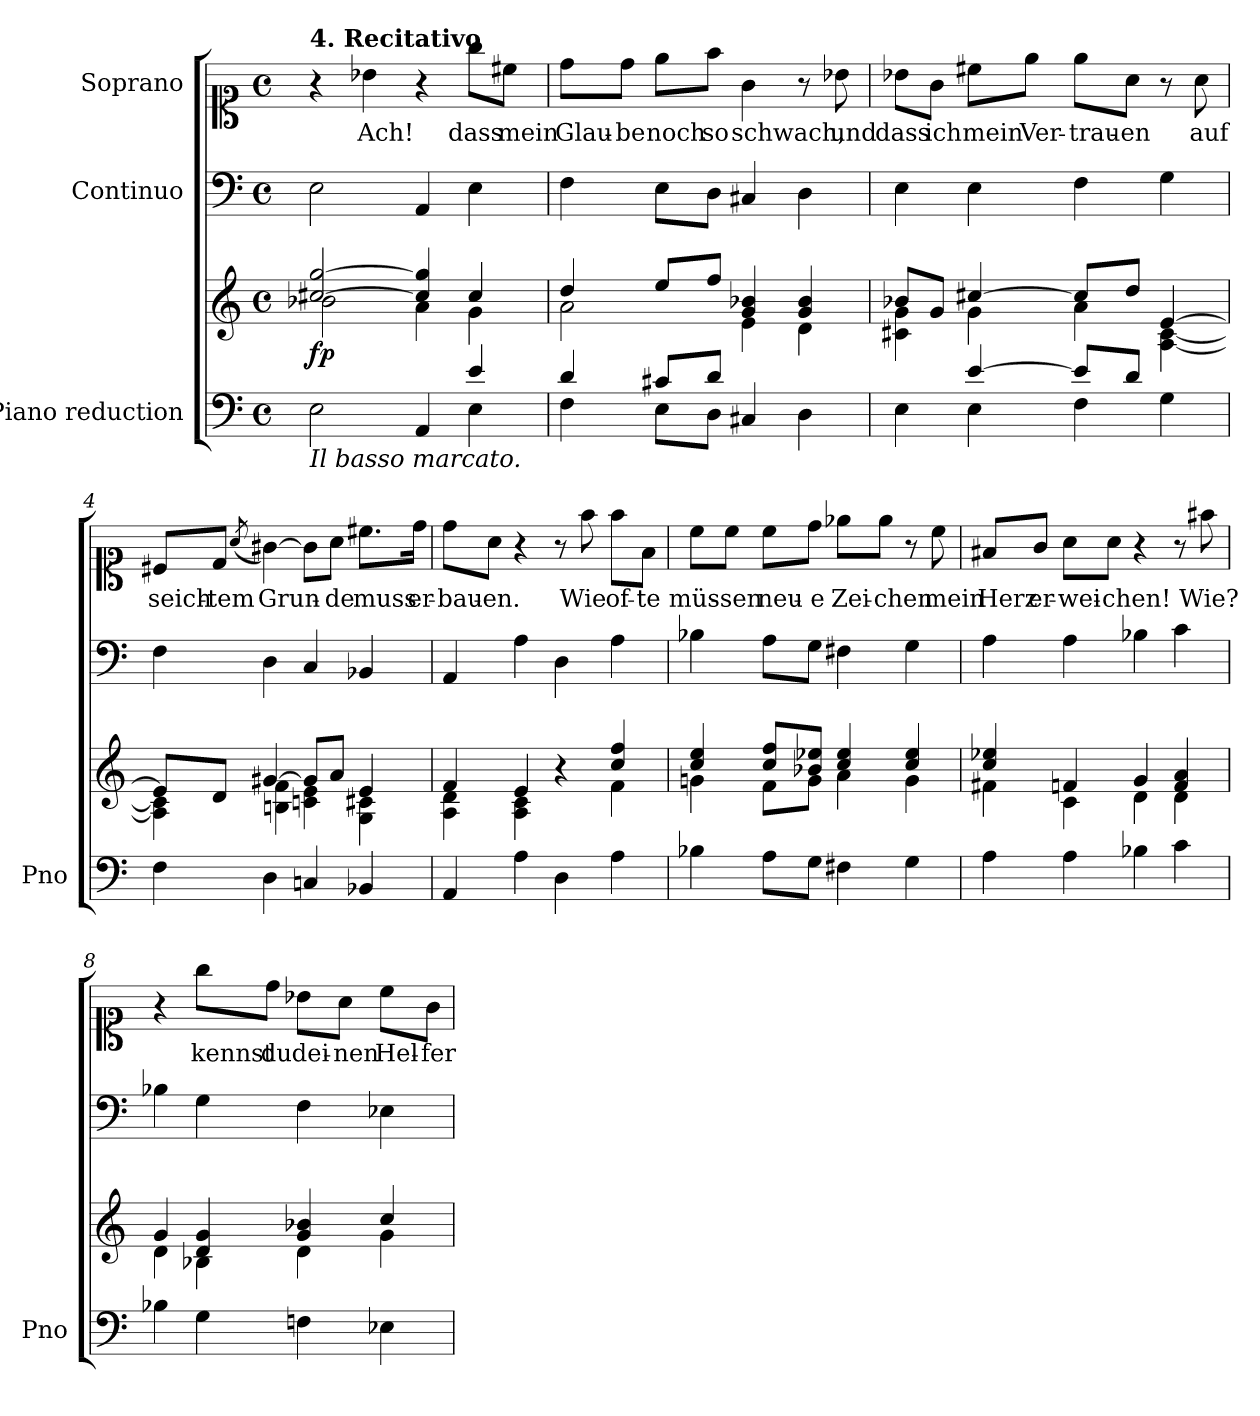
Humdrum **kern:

**kern	**kern	**dynam	**kern	**kern	**text
*part3	*part3	*part3	*part2	*part1	*part1
*staff4	*staff3	*staff3/4	*staff2	*staff1	*staff1
*I"Piano reduction	*	*	*I"Continuo	*I"Soprano	*
*I'Pno	*	*	*	*	*
*stria5	*stria5	*	*	*	*
*clefF4	*clefG2	*	*clefF4	*clefC1	*
*k[]	*k[]	*	*k[]	*k[]	*
*M4/4	*M4/4	*	*M4/4	*M4/4	*
*met(c)	*met(c)	*	*met(c)	*met(c)	*
=1	=1	=1	=1	=1	=1
*^	*^	*	*	*	*
!	!	!	!	!	!	!LO:TX:a:B:t=4. Recitativo	!
!LO:TX:b:i:t=Il basso marcato.	!	!	!	!	!	!	!
!	!	!	!	!LO:DY:b	!	!	!
2E\	2ryy	[2cc#X/ [2gg/	2b-X\	fp	2E\	4r	.
!	!	!	!	!	!	!	!LO:LY:b
.	.	.	.	.	.	4b-X\	Ach!
4AA/	4ryy	4cc#/] 4gg/]	4a\	.	4AA/	4r	.
!	!	!	!	!	!	!	!LO:LY:b
4e/	4E\	4cc#/	4g\	.	4E\	8gg\L	dass
!	!	!	!	!	!	!	!LO:LY:b
.	.	.	.	.	.	8cc#X\J	mein
=2	=2	=2	=2	=2	=2	=2	=2
!	!	!	!	!	!	!	!LO:LY:b
4d/	4F\	4dd/	2a\	.	4F\	8dd\L	Glau-
!	!	!	!	!	!	!	!LO:LY:b
.	.	.	.	.	.	8dd\J	-be
!	!	!	!	!	!	!	!LO:LY:b
8c#X/L	8E\L	8ee/L	.	.	8E\L	8ee\L	noch
!	!	!	!	!	!	!	!LO:LY:b
8d/J	8D\J	8ff/J	.	.	8D\J	8ff\J	so
!	!	!	!	!	!	!	!LO:LY:b
2ryy	4C#X/	4g/ 4b-X/	4e\	.	4C#X/	4g\	schwach,
.	4D\	4g/ 4b-/	4d\	.	4D\	8r	.
!	!	!	!	!	!	!	!LO:LY:b
.	.	.	.	.	.	8b-X\	und
=3	=3	=3	=3	=3	=3	=3	=3
!	!	!	!	!	!	!	!LO:LY:b
4ryy	4E\	8b-X/L	4c#X\ 4g\	.	4E\	8b-X\L	dass
!	!	!	!	!	!	!	!LO:LY:b
.	.	8g/J	.	.	.	8g\J	ich
!	!	!	!	!	!	!	!LO:LY:b
[4e/	4E\	[4cc#X/	4g\	.	4E\	8cc#X\L	mein
!	!	!	!	!	!	!	!LO:LY:b
.	.	.	.	.	.	8ee\J	Ver-
!	!	!	!	!	!	!	!LO:LY:b
8e/L]	4F\	8cc#/L]	4a\	.	4F\	8ee\L	-trau-
!	!	!	!	!	!	!	!LO:LY:b
8d/J	.	8dd/J	.	.	.	8a\J	-en
4ryy	4G\	[4e/	[4A\ [4c#\	.	4G\	8r	.
!	!	!	!	!	!	!	!LO:LY:b
.	.	.	.	.	.	8a\	auf
*v	*v	*	*	*	*	*	*
=4	=4	=4	=4	=4	=4	=4
!	!	!	!	!	!	!LO:LY:b
4F\	8e/L]	4A\] 4c#\]	.	4F\	8c#X/L	seich-
!	!	!	!	!	!	!LO:LY:b
.	8d/J	.	.	.	8d/J	-tem
.	.	.	.	.	(8qa/	.
!	!	!	!	!	!	!LO:LY:b
4D\	[4g#X/	4Bn\ 4f\	.	4D\	[4g#X\)	Grun-
4Cn/	8g#/L]	4cn\ 4e\	.	4C/	8g#\L]	.
!	!	!	!	!	!	!LO:LY:b
.	8a/J	.	.	.	8a\J	de
!	!	!	!	!	!	!LO:LY:b
4BB-X/	4e/	4G\ 4c#X\	.	4BB-X/	8.cc#X\L	muss
!	!	!	!	!	!	!LO:LY:b
.	.	.	.	.	16dd\Jk	er-
=5	=5	=5	=5	=5	=5	=5
!	!	!	!	!	!	!LO:LY:b
4AA/	4f/	4A\ 4d\	.	4AA/	8dd\L	-bau-
!	!	!	!	!	!	!LO:LY:b
.	.	.	.	.	8a\J	-en.
4A\	4e/	4A\ 4c\	.	4A\	4r	.
4D\	4r	4ryy	.	4D\	8r	.
!	!	!	!	!	!	!LO:LY:b
.	.	.	.	.	8ff\	Wie
!	!	!	!	!	!	!LO:LY:b
4A\	4cc/ 4ff/	4f\	.	4A\	8ff\L	of-
!	!	!	!	!	!	!LO:LY:b
.	.	.	.	.	8f\J	-te
!!LO:LB:g=z
=6	=6	=6	=6	=6	=6	=6
!	!	!	!	!	!	!LO:LY:b
4B-X\	4cc/ 4ee/	4gn\	.	4B-X\	8cc\L	müs-
!	!	!	!	!	!	!LO:LY:b
.	.	.	.	.	8cc\J	-sen
!	!	!	!	!	!	!LO:LY:b
8A\L	8cc/ 8ff/L	8f\L	.	8A\L	8cc\L	neu-
!	!	!	!	!	!	!LO:LY:b
8G\J	8b-X/ 8ee-X/J	8g\J	.	8G\J	8dd\J	-e
!	!	!	!	!	!	!LO:LY:b
4F#X\	4cc/ 4ee-/	4a\	.	4F#X\	8ee-X\L	Zei-
!	!	!	!	!	!	!LO:LY:b
.	.	.	.	.	8ee-\J	-chen
4G\	4cc/ 4ee-/	4g\	.	4G\	8r	.
!	!	!	!	!	!	!LO:LY:b
.	.	.	.	.	8cc\	mein
=7	=7	=7	=7	=7	=7	=7
!	!	!	!	!	!	!LO:LY:b
4A\	4cc/ 4ee-X/	4f#X\	.	4A\	8f#X/L	Herz
!	!	!	!	!	!	!LO:LY:b
.	.	.	.	.	8g/J	er-
!	!	!	!	!	!	!LO:LY:b
4A\	4fn/	4c\	.	4A\	8a\L	-wei-
!	!	!	!	!	!	!LO:LY:b
.	.	.	.	.	8a\J	-chen!
4B-X\	4g/	4d\	.	4B-X\	4r	.
4c\	4f/ 4a/	4d\	.	4c\	8r	.
!	!	!	!	!	!	!LO:LY:b
.	.	.	.	.	8ff#X\	Wie?
=8	=8	=8	=8	=8	=8	=8
4B-X\	4g/	4d\	.	4B-X\	4r	.
!	!	!	!	!	!	!LO:LY:b
4G\	4d/ 4g/	4B-X\	.	4G\	8gg\L	kennst
!	!	!	!	!	!	!LO:LY:b
.	.	.	.	.	8dd\J	du
!	!	!	!	!	!	!LO:LY:b
4Fn\	4g/ 4b-X/	4d\	.	4F\	8b-X\L	dei-
!	!	!	!	!	!	!LO:LY:b
.	.	.	.	.	8a\J	-nen
!	!	!	!	!	!	!LO:LY:b
4E-X\	4cc/	4g\	.	4E-X\	8cc\L	Hel-
!	!	!	!	!	!	!LO:LY:b
.	.	.	.	.	8g\J	-fer
*	*v	*v	*	*	*	*
=	=	=	=	=	=
*-	*-	*-	*-	*-	*-
